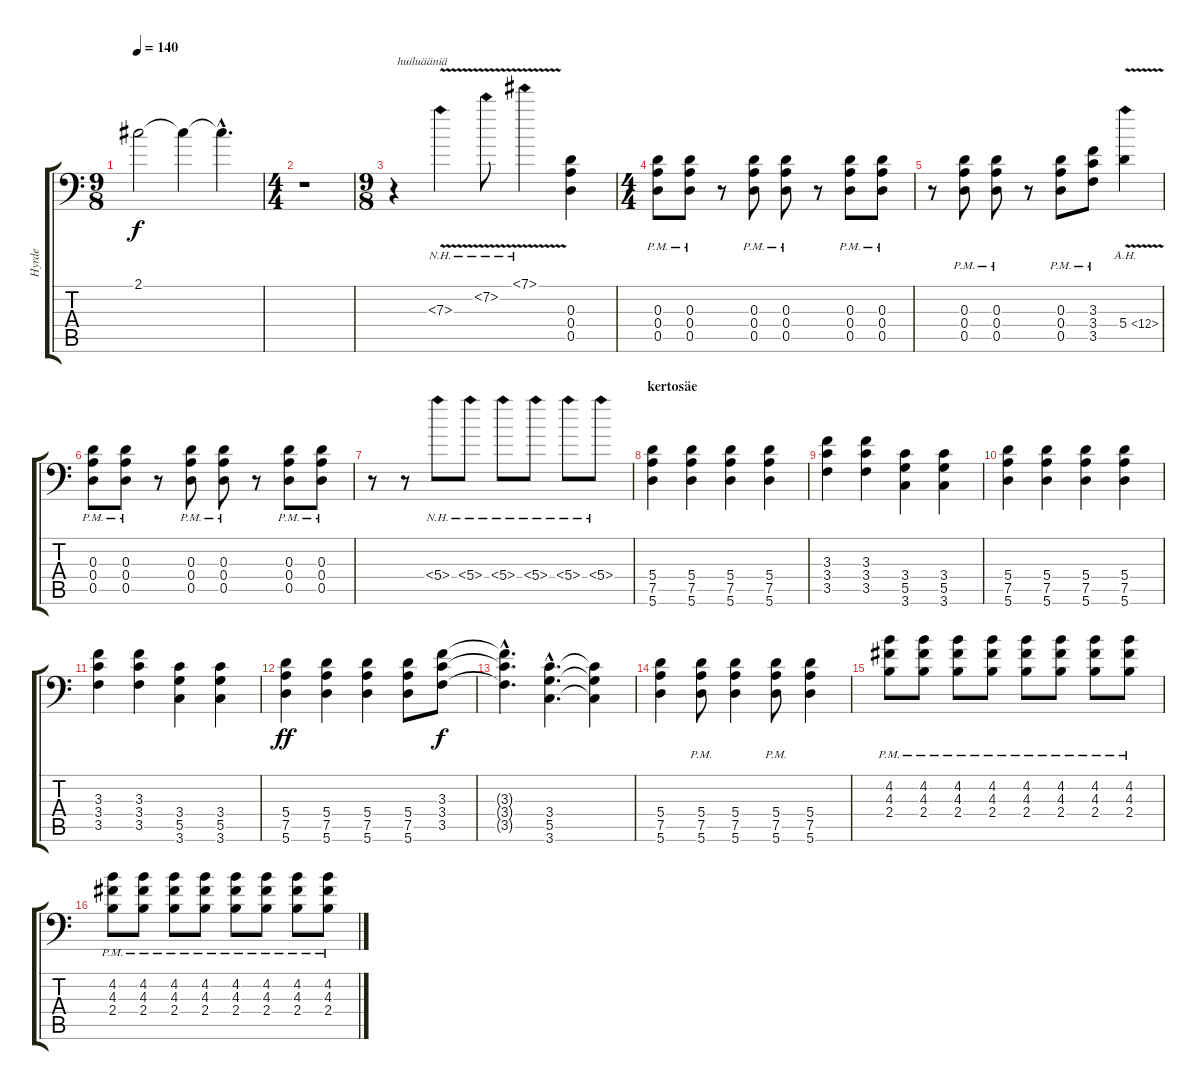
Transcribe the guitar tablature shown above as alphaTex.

\track ("Hyrde" "Hyrde") {instrument distortionguitar}
\staff {score tabs}
\tuning (B3 G3 D3 A2 D2 A1) {hide}
\ts (9 8)
\tempo 140
\clef f4
\ks c
2.1{t}.2{dy f} 2.1{t}.4 2.1{hac t}.4{d} |
\ts (4 4)
r.1 |
\ts (9 8)
r.4{txt " huiluääniä" instrument distortionguitar} 7.3{nh v}.4 7.2{nh v}.8 7.1{nh v}.4 (0.3 0.4 0.5).4 |
\ts (4 4)
(0.3{pm} 0.4{pm} 0.5{pm}).8 (0.3{pm} 0.4{pm} 0.5{pm}).8 r.8 (0.3{pm} 0.4{pm} 0.5{pm}).8 (0.3{pm} 0.4{pm} 0.5{pm}).8 r.8 (0.3{pm} 0.4{pm} 0.5{pm}).8 (0.3{pm} 0.4{pm} 0.5{pm}).8 |
r.8 (0.3{pm} 0.4{pm} 0.5{pm}).8 (0.3{pm} 0.4{pm} 0.5{pm}).8 r.8 (0.3{pm} 0.4{pm} 0.5{pm}).8 (3.3{pm} 3.4{pm} 3.5{pm}).8 5.4{ah 7 v}.4 |
(0.3{pm} 0.4{pm} 0.5{pm}).8 (0.3{pm} 0.4{pm} 0.5{pm}).8 r.8 (0.3{pm} 0.4{pm} 0.5{pm}).8 (0.3{pm} 0.4{pm} 0.5{pm}).8 r.8 (0.3{pm} 0.4{pm} 0.5{pm}).8 (0.3{pm} 0.4{pm} 0.5{pm}).8 |
r.8 r.8 5.4{nh}.8 5.4{nh}.8 5.4{nh}.8 5.4{nh}.8 5.4{nh}.8 5.4{nh}.8 |
\section ("" "kertosäe")
(5.4 7.5 5.6).4 (5.4 7.5 5.6).4 (5.4 7.5 5.6).4 (5.4 7.5 5.6).4 |
(3.3 3.4 3.5).4 (3.3 3.4 3.5).4 (3.4 5.5 3.6).4 (3.4 5.5 3.6).4 |
(5.4 7.5 5.6).4 (5.4 7.5 5.6).4 (5.4 7.5 5.6).4 (5.4 7.5 5.6).4 |
(3.3 3.4 3.5).4 (3.3 3.4 3.5).4 (3.4 5.5 3.6).4 (3.4 5.5 3.6).4 |
(5.4 7.5 5.6).4{dy ff} (5.4 7.5 5.6).4 (5.4 7.5 5.6).4 (5.4 7.5 5.6).8 (3.3 3.4 3.5).8{dy f} |
(3.3{hac t} 3.4{hac t} 3.5{hac t}).4{d} (3.4{hac} 5.5{hac} 3.6{hac}).4{d} (3.4{t} 5.5{t} 3.6{t}).4 |
(5.4 7.5 5.6).4 (5.4{pm} 7.5{pm} 5.6{pm}).8 (5.4 7.5 5.6).4 (5.4{pm} 7.5{pm} 5.6{pm}).8 (5.4 7.5 5.6).4 |
(4.2{pm} 4.3{pm} 2.4{pm}).8 (4.2{pm} 4.3{pm} 2.4{pm}).8 (4.2{pm} 4.3{pm} 2.4{pm}).8 (4.2{pm} 4.3{pm} 2.4{pm}).8 (4.2{pm} 4.3{pm} 2.4{pm}).8 (4.2{pm} 4.3{pm} 2.4{pm}).8 (4.2{pm} 4.3{pm} 2.4{pm}).8 (4.2{pm} 4.3{pm} 2.4{pm}).8 |
(4.2{pm} 4.3{pm} 2.4{pm}).8 (4.2{pm} 4.3{pm} 2.4{pm}).8 (4.2{pm} 4.3{pm} 2.4{pm}).8 (4.2{pm} 4.3{pm} 2.4{pm}).8 (4.2{pm} 4.3{pm} 2.4{pm}).8 (4.2{pm} 4.3{pm} 2.4{pm}).8 (4.2{pm} 4.3{pm} 2.4{pm}).8 (4.2{pm} 4.3{pm} 2.4{pm}).8
